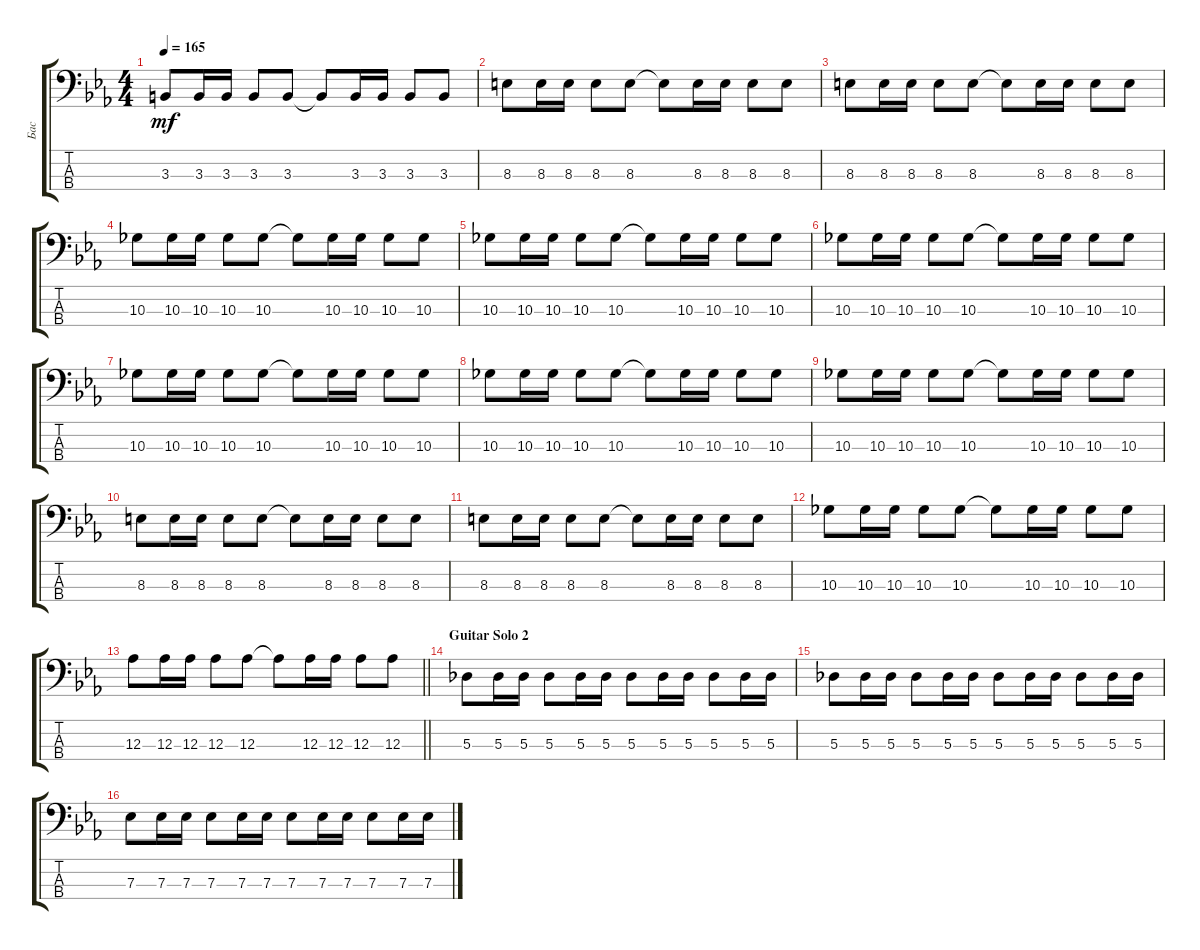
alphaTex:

\track ("Бас" "Бас") {instrument electricbassfinger}
\staff {score tabs}
\tuning (Gb2 Db2 Ab1 Db1) {hide}
\ts (4 4)
\tempo 165
\clef f4
\ks cminor
3.3.8{dy mf} 3.3.16 3.3.16 3.3.8 3.3.8 3.3{t}.8 3.3.16 3.3.16 3.3.8 3.3.8 |
8.3.8 8.3.16 8.3.16 8.3.8 8.3.8 8.3{t}.8 8.3.16 8.3.16 8.3.8 8.3.8 |
8.3.8 8.3.16 8.3.16 8.3.8 8.3.8 8.3{t}.8 8.3.16 8.3.16 8.3.8 8.3.8 |
10.3.8 10.3.16 10.3.16 10.3.8 10.3.8 10.3{t}.8 10.3.16 10.3.16 10.3.8 10.3.8 |
10.3.8 10.3.16 10.3.16 10.3.8 10.3.8 10.3{t}.8 10.3.16 10.3.16 10.3.8 10.3.8 |
10.3.8 10.3.16 10.3.16 10.3.8 10.3.8 10.3{t}.8 10.3.16 10.3.16 10.3.8 10.3.8 |
10.3.8 10.3.16 10.3.16 10.3.8 10.3.8 10.3{t}.8 10.3.16 10.3.16 10.3.8 10.3.8 |
10.3.8 10.3.16 10.3.16 10.3.8 10.3.8 10.3{t}.8 10.3.16 10.3.16 10.3.8 10.3.8 |
10.3.8 10.3.16 10.3.16 10.3.8 10.3.8 10.3{t}.8 10.3.16 10.3.16 10.3.8 10.3.8 |
8.3.8 8.3.16 8.3.16 8.3.8 8.3.8 8.3{t}.8 8.3.16 8.3.16 8.3.8 8.3.8 |
8.3.8 8.3.16 8.3.16 8.3.8 8.3.8 8.3{t}.8 8.3.16 8.3.16 8.3.8 8.3.8 |
10.3.8 10.3.16 10.3.16 10.3.8 10.3.8 10.3{t}.8 10.3.16 10.3.16 10.3.8 10.3.8 |
\barLineRight lightlight
12.3.8 12.3.16 12.3.16 12.3.8 12.3.8 12.3{t}.8 12.3.16 12.3.16 12.3.8 12.3.8 |
\section ("" "Guitar Solo 2")
5.3.8 5.3.16 5.3.16 5.3.8 5.3.16 5.3.16 5.3.8 5.3.16 5.3.16 5.3.8 5.3.16 5.3.16 |
5.3.8 5.3.16 5.3.16 5.3.8 5.3.16 5.3.16 5.3.8 5.3.16 5.3.16 5.3.8 5.3.16 5.3.16 |
7.3.8 7.3.16 7.3.16 7.3.8 7.3.16 7.3.16 7.3.8 7.3.16 7.3.16 7.3.8 7.3.16 7.3.16
